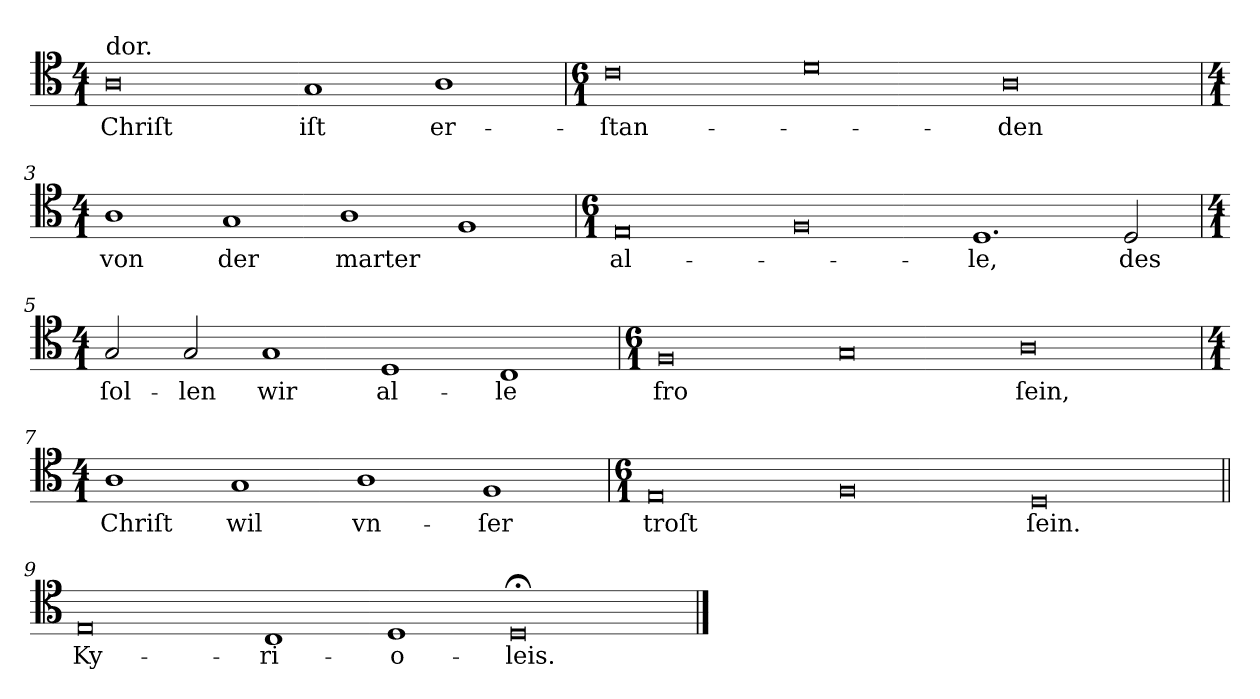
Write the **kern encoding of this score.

**kern	**text
*part1	*part1
*staff1	*staff1
*clefC4	*
*k[]	*
*D:dor	*
*M4/1	*
=1	=1
!LO:TX:a:t=dor.	!
0A	Chriſt
1G	iſt
1A	er-
=2	=2
*M6/1	*
0c	-ſtan-
0d	.
0A	-den
=3	=3
*M4/1	*
1A	von
1G	der
1A	marter
1F	.
=4	=4
*M6/1	*
0E	al-
0F	.
1.D	-le,
2D	des
=5	=5
*M4/1	*
2G	ſol-
2G	-len
1G	wir
1D	al-
1C	-le
=6	=6
*M6/1	*
0F	fro
0G	.
0A	ſein,
=7	=7
*M4/1	*
1A	Chriſt
1G	wil
1A	vn-
1F	-ſer
=8	=8
*M6/1	*
0E	troſt
0F	.
0D	ſein.
=9||	=9||
0E	Ky-
1C	-ri-
1D	-o-
0D;</	-leis.
==	==
*-	*-
